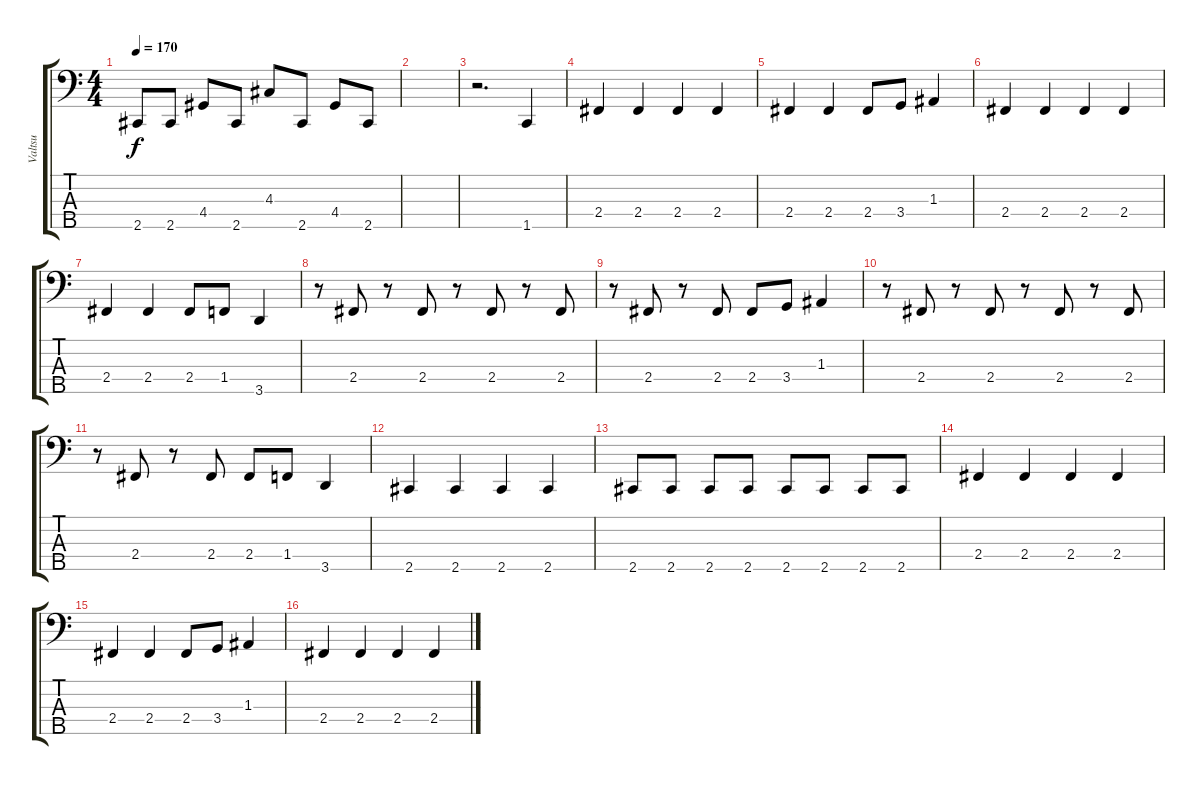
\track ("Valtsu" "Valtsu") {instrument electricbasspick}
\staff {score tabs}
\tuning (G2 D2 A1 E1 B0) {hide}
\ts (4 4)
\tempo 170
\clef f4
\ks c
2.5.8{dy f} 2.5.8 4.4.8 2.5.8 4.3.8 2.5.8 4.4.8 2.5.8 |
|
r.2{d} 1.5.4 |
2.4.4 2.4.4 2.4.4 2.4.4 |
2.4.4 2.4.4 2.4.8 3.4.8 1.3.4 |
2.4.4 2.4.4 2.4.4 2.4.4 |
2.4.4 2.4.4 2.4.8 1.4.8 3.5.4 |
r.8 2.4.8 r.8 2.4.8 r.8 2.4.8 r.8 2.4.8 |
r.8 2.4.8 r.8 2.4.8 2.4.8 3.4.8 1.3.4 |
r.8 2.4.8 r.8 2.4.8 r.8 2.4.8 r.8 2.4.8 |
r.8 2.4.8 r.8 2.4.8 2.4.8 1.4.8 3.5.4 |
2.5.4 2.5.4 2.5.4 2.5.4 |
2.5.8 2.5.8 2.5.8 2.5.8 2.5.8 2.5.8 2.5.8 2.5.8 |
2.4.4 2.4.4 2.4.4 2.4.4 |
2.4.4 2.4.4 2.4.8 3.4.8 1.3.4 |
2.4.4 2.4.4 2.4.4 2.4.4
